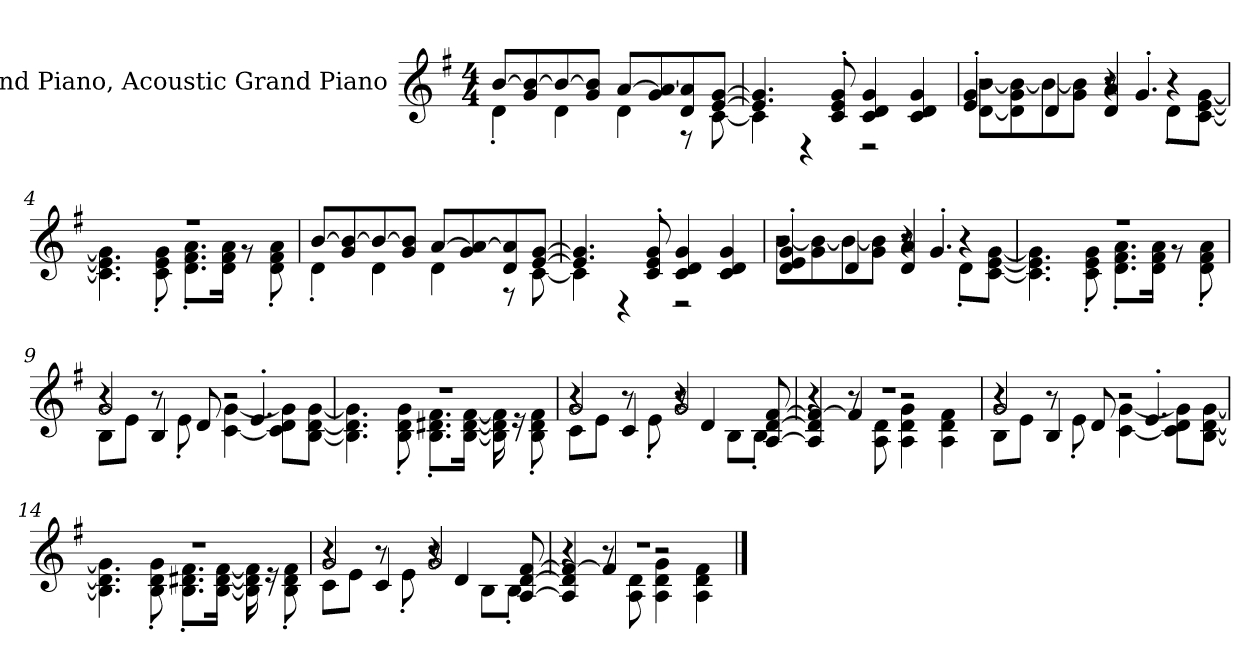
**kern
*part1
*staff1
*I"Grand Piano, Acoustic Grand Piano
*I'Pno
*clefG2
*k[f#]
*M4/4
*MM120
=1
*^
[8bi/L	4d'i\
8gi/ 8b/_	.
8b/_	4di\
8gi/ 8b/]J	.
[8ai/L	4di\
8gi/ 8a/_	.
8di/ 8a/]	8r
[8ei/ [8gi/J	[8ci\
=2	=2
4.e/] 4.g/]	4c\]
.	4r
8ci/' 8ei/' 8gi/'	.
4ci/ 4di/ 4gi/	2r
4ci/ 4di/ 4gi/	.
=3	=3
*	*^
2r	[8di\ [8bi\L	4ei/' 4gi/'
.	8d\] 8gi\ 8b\_	.
.	8b\_	4di/
.	8gi\ 8b\]J	.
8r	4r	4di/ 4ai/
4.g'i/	.	.
.	8d'i\L	4r
.	[8ci\ [8ei\ [8gi\J	.
*	*v	*v
=4	=4
1r	4.c\] 4.e\] 4.g\]
.	8ci\' 8ei\' 8gi\'
.	8.di\' 8.f#i\' 8.ai\'L
.	16di\ 16f#i\ 16ai\Jk
.	8r
.	8di\' 8f#i\' 8ai\'
!!LO:LB:g=z	!!
=5	=5
[8bj/L	4d'j\
8gi/ 8b/_	.
8b/_	4dj\
8gi/ 8b/]J	.
[8ai/L	4di\
8gi/ 8a/_	.
8di/ 8a/]	8r
[8ei/ [8gi/J	[8cj\
=6	=6
4.e/] 4.g/]	4c\]
.	4r
8cj/' 8ej/' 8gZ/'	.
4cj/ 4dZ/ 4gZ/	2r
4cZ/ 4dZ/ 4gj/	.
=7	=7
*	*^
2r	[8bj\L	4dj/' 4ej/' 4gj/'
.	8gj\ 8b\_	.
.	8b\_	4dj/
.	8gj\ 8b\]J	.
8r	4r	4dj/ 4aj/
4.g'j/	.	.
.	8d'j\L	4r
.	[8cj\ [8ej\ [8gj\J	.
*	*v	*v
=8	=8
1r	4.c\] 4.e\] 4.g\]
.	8cj\' 8ej\' 8gj\'
.	8.dj\' 8.f#Z\' 8.aZ\'L
.	16dj\ 16f#j\ 16aZ\Jk
.	8r
.	8dj\' 8f#Z\' 8ai\'
!!LO:LB:g=z	!!
=9	=9
*	*^
2gi/	8Bi\L	4r
.	8ei\J	.
.	8r	4Bi/
.	8e'i\	.
2r	[4ci\ [4gi\	8di/
.	.	4.e'i/
.	8c\] 8di\ 8g\]L	.
.	[8Bi\ [8di\ [8gi\J	.
*	*v	*v
=10	=10
1r	4.B\] 4.d\] 4.g\]
.	8Bi\' 8di\' 8gi\'
.	8.Bi\' 8.d#Xi\' 8.f#i\'L
.	[16Bi\ [16d#i\ [16f#i\Jk
.	16B\] 16d#\] 16f#\]
.	16r
.	8Bi\' 8d#i\' 8f#i\'
=11	=11
*	*^
2gi/	8ci\L	4r
.	8ei\J	.
.	8r	4ci/
.	8e'i\	.
2gi/	4r	8r
.	.	4di/
.	8Bi\L	.
.	8B'i\J	[8Ai/ [8di/ [8f#i/
=12	=12	=12
1r	4r	4A/] 4d/] 4f#/_
.	8r	4f#/]
.	8Ai\ 8di\	.
.	4Ai\ 4di\ 4gi\	2r
.	4Ai\ 4di\ 4f#i\	.
!!LO:LB:g=z	!!	!!
=13	=13	=13
2gi/	8Bi\L	4r
.	8ei\J	.
.	8r	4Bi/
.	8e'i\	.
2r	[4ci\ [4gi\	8di/
.	.	4.e'i/
.	8c\] 8di\ 8g\]L	.
.	[8Bi\ [8di\ [8gi\J	.
*	*v	*v
=14	=14
1r	4.B\] 4.d\] 4.g\]
.	8Bi\' 8di\' 8gi\'
.	8.Bi\' 8.d#Xi\' 8.f#i\'L
.	[16Bi\ [16d#i\ [16f#i\Jk
.	16B\] 16d#\] 16f#\]
.	16r
.	8Bi\' 8d#i\' 8f#i\'
=15	=15
*	*^
2gi/	8ci\L	4r
.	8ei\J	.
.	8r	4ci/
.	8e'i\	.
2gi/	4r	8r
.	.	4di/
.	8Bi\L	.
.	8B'i\J	[8Ai/ [8di/ [8f#i/
=16	=16	=16
1r	4r	4A/] 4d/] 4f#/_
.	8r	4f#/]
.	8Ai\ 8di\	.
.	4Ai\ 4di\ 4gi\	2r
.	4Ai\ 4di\ 4f#i\	.
*v	*v	*v
==
*-
